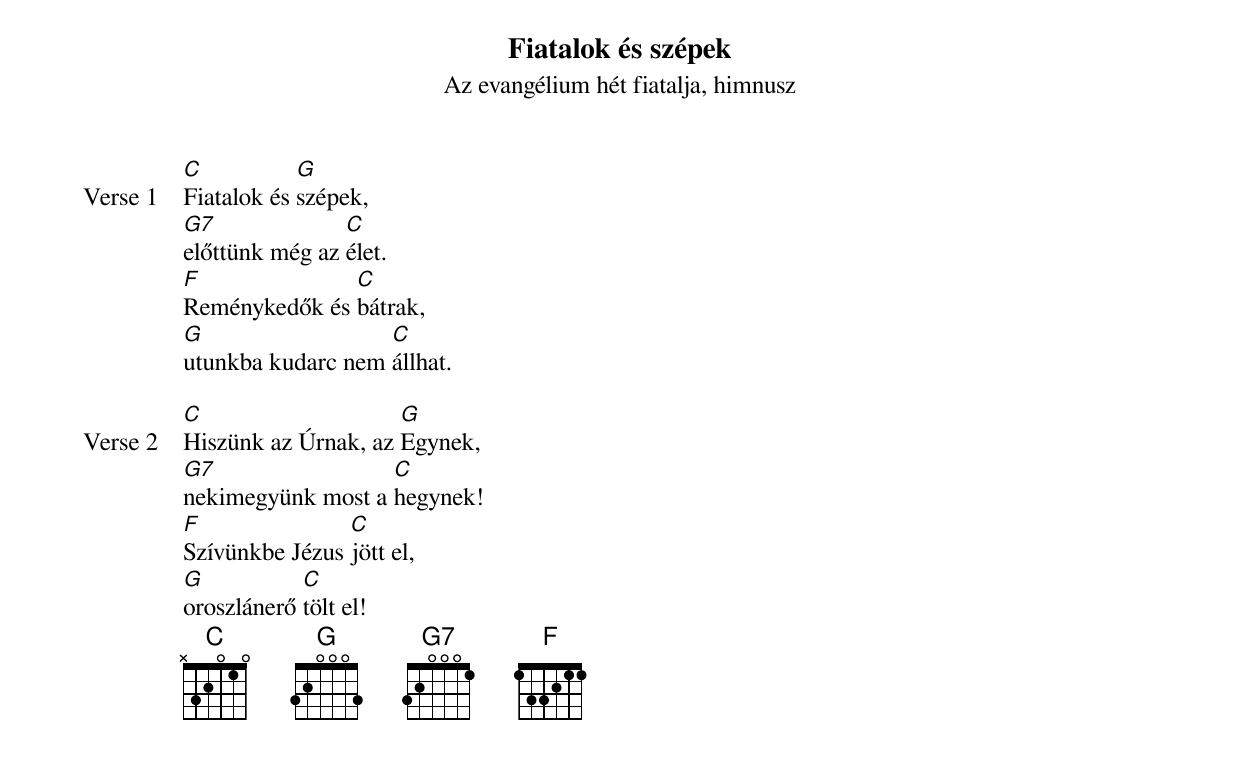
{title: Fiatalok és szépek}
{subtitle: Az evangélium hét fiatalja, himnusz}
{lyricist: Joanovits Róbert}
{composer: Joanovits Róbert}

{start_of_verse: Verse 1}
[C]Fiatalok és [G]szépek,
[G7]előttünk még az [C]élet.
[F]Reménykedők és [C]bátrak,
[G]utunkba kudarc nem [C]állhat.
{end_of_verse: Verse 1}

{start_of_verse: Verse 2}
[C]Hiszünk az Úrnak, az [G]Egynek,
[G7]nekimegyünk most a [C]hegynek!
[F]Szívünkbe Jézus [C]jött el,
[G]oroszlánerő [C]tölt el!
{end_of_verse: Verse 2}
